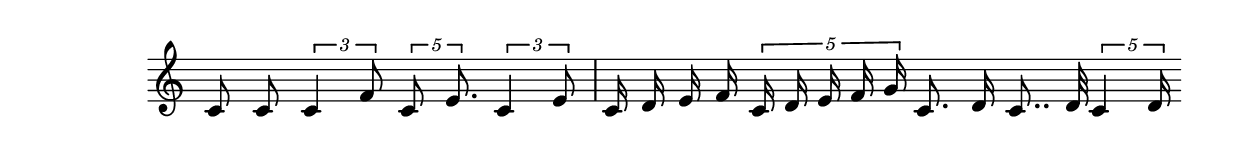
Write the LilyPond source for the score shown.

#(ly:set-option 'midi-extension "mid")
\version "2.12.3"
\include "english.ly"
\header{


}
%{

%}
melody = {
\once \override Staff.TimeSignature #'stencil = ##f
\clef treble
\key c \major
\autoBeamOn
\cadenzaOn


 c'8 c'8 \times 2/3{ c'4 f'8 }  \times 4/5{ c'8 e'8. }  \times 2/3{ c'4 e'8 }  \bar "|"  c'16 d'16 e'16 f'16 \times 4/5{ c'16 d'16 e'16 f'16 g'16 }  c'8. d'16 c'8.. d'32 \times 4/5{ c'4 d'16 }  \break

}


text = \lyricmode {
                       
}

\score{

<<
\new Voice = "one" {
\melody
}
\new Lyrics \lyricsto "one" \text
>>
\layout {
\context {
\Score
\remove "Bar_number_engraver"
}
}
\midi {
\context {
\Score
tempoWholesPerMinute = #(ly:make-moment 200 4)
}
}
}